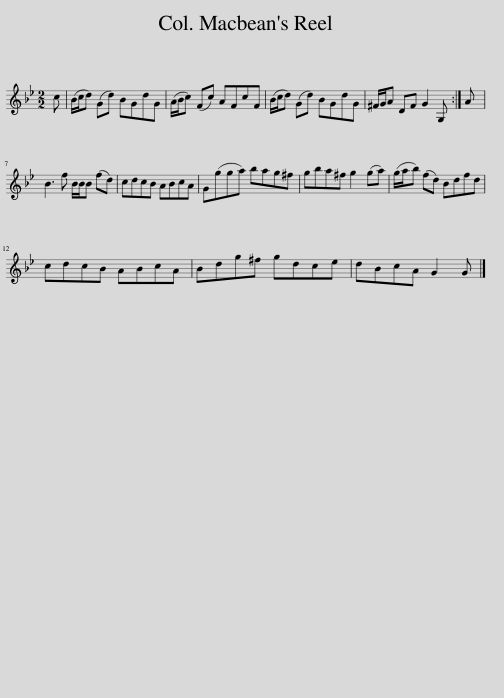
X:1
L:1/8
M:2/2
I:linebreak $
K:Gmin
V:1 treble
V:1
 c | (B/c/d) (Gd) BGdG | (A/B/c) (Fc) AFcF | (B/c/d) (Gd) BGdG | ^F/G/A DF G2 G, :| %5
 A |$ B3 f B/B/B (fd) | cdcB ABcA | G(gga) bag^f | gba^f g2 (ga) | %10
 (g/a/b) (fd) Bdfd |$ cdcB ABcA | Bdg^f gdce | dBcA G2 G |] %14
